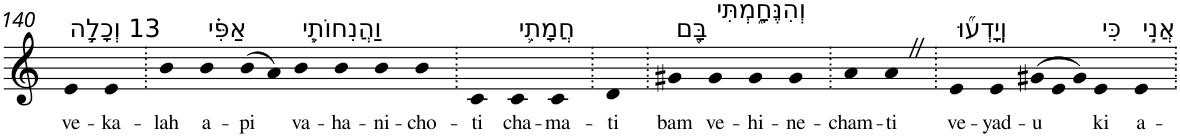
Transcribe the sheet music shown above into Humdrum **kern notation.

**kern	**text
*part1	*part1
*staff1	*staff1
*I"Piano	*
*I'Pno	*
!!LO:PB:g=z
*clefG2	*
*k[]	*
=140	=140
!LO:TX:a:t=13 וְכָלָ֣ה	!
!	!LO:LY:b
4e	ve-
!	!LO:LY:b
4e	-ka-
=141.	=141.
!	!LO:LY:b
4b	-lah
!LO:TX:a:t=אַפִּ֗י	!
!	!LO:LY:b
4b	a-
!	!LO:LY:b
(>8b	-pi
8a)	.
!LO:TX:a:t=וַהֲנִחוֹתִ֧י	!
!	!LO:LY:b
4b	va-
!	!LO:LY:b
4b	-ha-
!	!LO:LY:b
4b	-ni-
!	!LO:LY:b
4b	-cho-
=142.	=142.
!	!LO:LY:b
4c	-ti
!LO:TX:a:t=חֲמָתִ֛י	!
!	!LO:LY:b
4c	cha-
!	!LO:LY:b
4c	-ma-
=143.	=143.
!	!LO:LY:b
4d	-ti
=144.	=144.
!LO:TX:a:t=בָּ֖ם	!
!	!LO:LY:b
4g#X	bam
!LO:TX:a:t=וְהִנֶּחָ֑מְתִּי	!
!	!LO:LY:b
4g#	ve-
!	!LO:LY:b
4g#	-hi-
!	!LO:LY:b
4g#	-ne-
=145.	=145.
!	!LO:LY:b
4a	-cham-
!	!LO:LY:b
4aZ	-ti
=146.	=146.
!LO:TX:a:t=וְֽיָדְע֞וּ	!
!	!LO:LY:b
4e	ve-
!	!LO:LY:b
4e	-yad-
*Xtuplet	*
!	!LO:LY:b
(>12g#X	-u
12e	.
12g#)	.
!LO:TX:a:t=כִּי	!
!	!LO:LY:b
4e	ki
!LO:TX:a:t=אֲנִ֣י	!
!	!LO:LY:b
4e	a-
=.	=.
*-	*-
